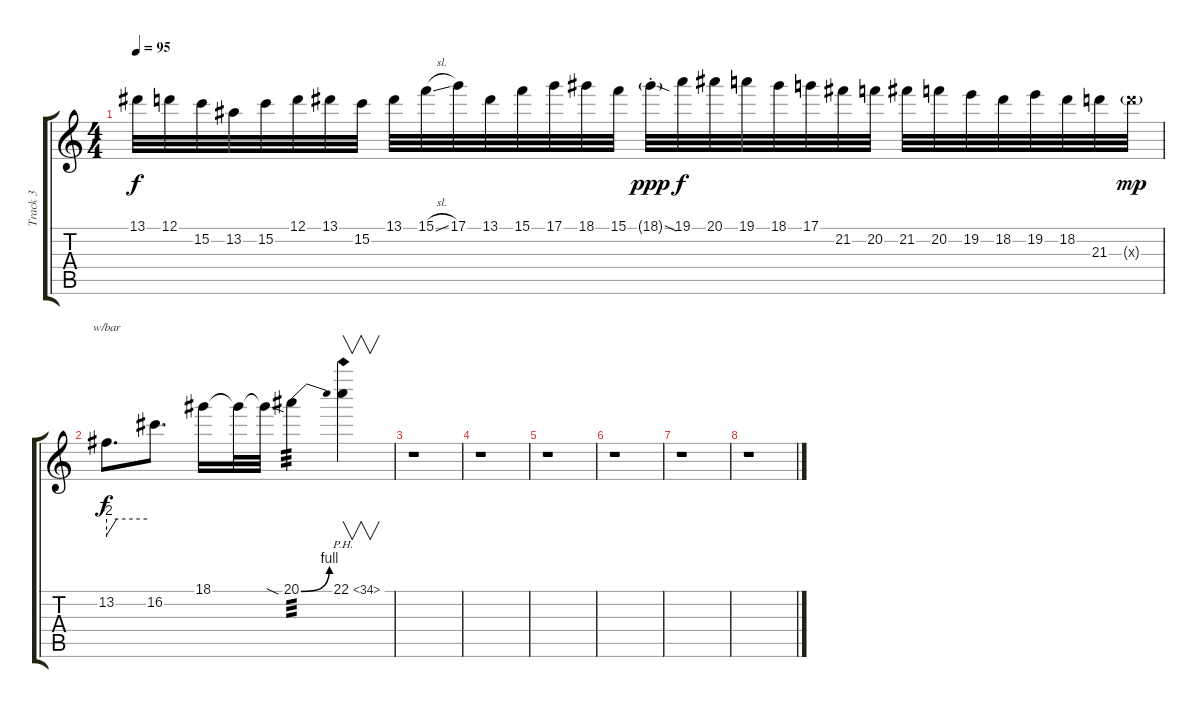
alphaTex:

\track ("Track 3" "Track 3") {instrument distortionguitar}
\staff {score tabs}
\tuning (D4 A3 F3 C3 G2 C2) {hide}
\ts (4 4)
\tempo 95
\clef g2
\ks c
13.1.32{dy f} 12.1.32 15.2.32 13.2.32 15.2.32 12.1.32 13.1.32 15.2.32 13.1.32 15.1{sl}.32 17.1.32 13.1.32 15.1.32 17.1.32 18.1.32 15.1.32 18.1{sod g st}.32{dy ppp} 19.1.32{dy f} 20.1.32 19.1.32 18.1.32 17.1.32 21.2.32 20.2.32 21.2.32 20.2.32 19.2.32 18.2.32 19.2.32 18.2.32 21.3.32 21.3{g x}.32{dy mp} |
13.2.8{d tbe (custom default 0 -8 15 0 60 0) dy f} 16.2.8{d} 18.1.16 18.1{t}.32 18.1{sod t}.32 20.1{be (bend 0 0 60 4)}.4{tp 3} 22.1{ph 12}.4{v} |
r.1 |
r.1 |
r.1 |
r.1 |
r.1 |
r.1
